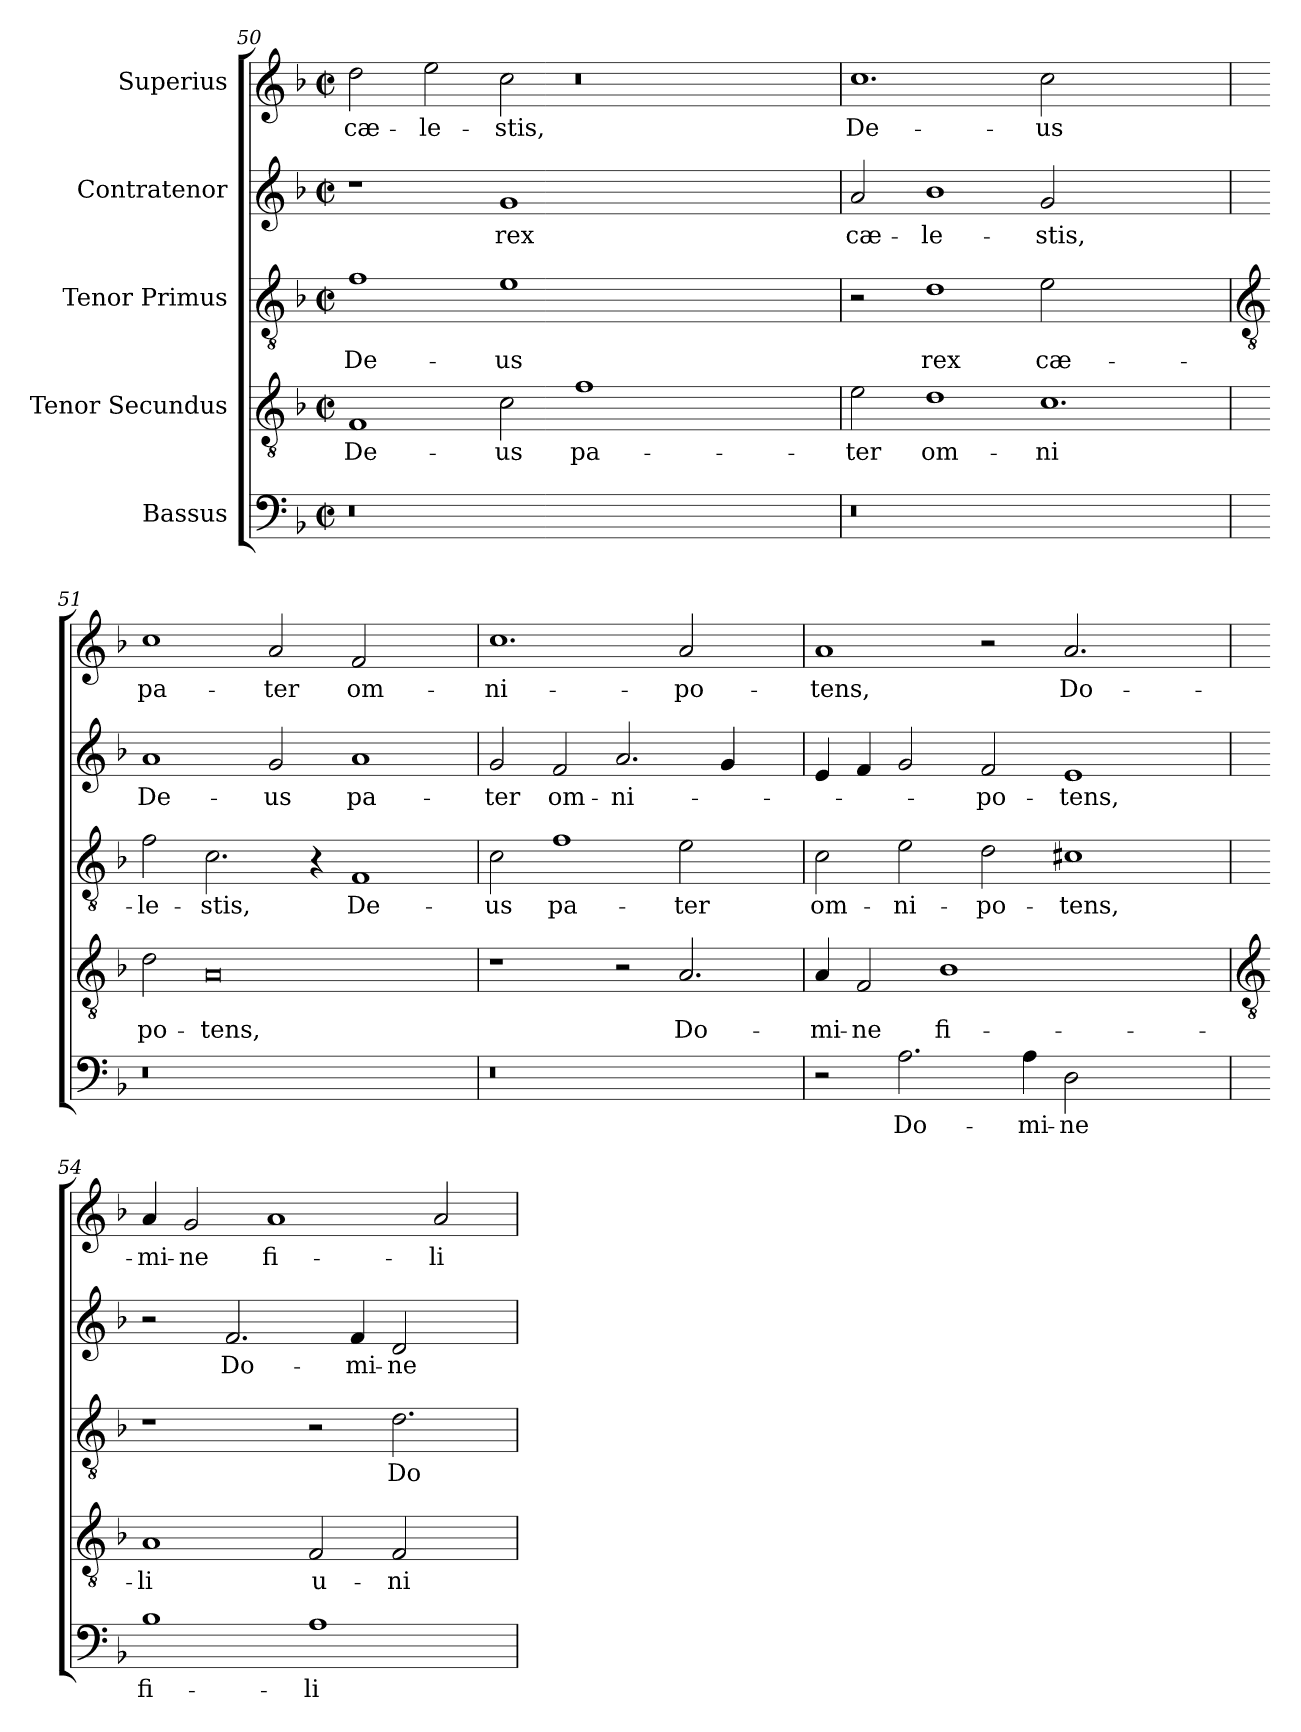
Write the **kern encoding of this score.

**kern	**text	**kern	**text	**kern	**text	**kern	**text	**kern	**text
*part5	*part5	*part4	*part4	*part3	*part3	*part2	*part2	*part1	*part1
*staff5	*staff5	*staff4	*staff4	*staff3	*staff3	*staff2	*staff2	*staff1	*staff1
*I"Bassus	*	*I"Tenor Secundus	*	*I"Tenor Primus	*	*I"Contratenor	*	*I"Superius	*
!!LO:LB:g=z
*clefF4	*	*clefGv2	*	*clefGv2	*	*clefG2	*	*clefG2	*
*k[b-]	*	*k[b-]	*	*k[b-]	*	*k[b-]	*	*k[b-]	*
*F:	*	*F:	*	*F:	*	*F:	*	*F:	*
*M4/2	*	*M4/2	*	*M4/2	*	*M4/2	*	*M4/2	*
*met(c|)	*	*met(c|)	*	*met(c|)	*	*met(c|)	*	*met(c|)	*
=50	=50	=50	=50	=50	=50	=50	=50	=50	=50
!	!	!	!LO:LY:b	!	!LO:LY:b	!	!	!	!LO:LY:b
0r	.	1F	De-	1f	De-	1r	.	2dd	cæ-
!	!	!	!	!	!	!	!	!	!LO:LY:b
.	.	.	.	.	.	.	.	2ee	-le-
!	!	!	!LO:LY:b	!	!LO:LY:b	!	!LO:LY:b	!	!LO:LY:b
.	.	2c	-us	1e	-us	1g	rex	2cc	-stis,
!	!	!	!LO:LY:b	!	!	!	!	!	!
.	.	1f	pa-	.	.	.	.	0r	.
1.ryy	.	.	.	1.ryy	.	1.ryy	.	.	.
.	.	1ryy	.	.	.	.	.	.	.
!!LO:LB:g=z
=51	=51	=51	=51	=51	=51	=51	=51	=51	=51
!	!	!	!LO:LY:b	!	!	!	!LO:LY:b	!	!LO:LY:b
0r	.	2e	-ter	2r	.	2a	cæ-	1.cc	De-
!	!	!	!LO:LY:b	!	!LO:LY:b	!	!LO:LY:b	!	!
.	.	1d	om-	1d	rex	1b-	-le-	.	.
!	!	!	!LO:LY:b	!	!LO:LY:b	!	!LO:LY:b	!	!LO:LY:b
.	.	1.c	-ni	2e	cæ-	2g	-stis,	2cc	-us
1ryy	.	.	.	1ryy	.	1ryy	.	1ryy	.
!!LO:LB:g=z
=51A	=51A	=51A	=51A	=51A	=51A	=51A	=51A	=51A	=51A
*	*	*	*	*clefGv2	*	*	*	*	*
!	!	!	!LO:LY:b	!	!LO:LY:b	!	!LO:LY:b	!	!LO:LY:b
0r	.	2d	po-	2f	-le-	1a	De-	1cc	pa-
!	!	!	!LO:LY:b	!	!LO:LY:b	!	!	!	!
.	.	0A	-tens,	2.c	-stis,	.	.	.	.
!	!	!	!	!	!	!	!LO:LY:b	!	!LO:LY:b
.	.	.	.	.	.	2g	-us	2a	-ter
.	.	.	.	4r	.	.	.	.	.
!	!	!	!	!	!LO:LY:b	!	!LO:LY:b	!	!LO:LY:b
.	.	.	.	1F	De-	1a	pa-	2f	om-
2ryy	.	.	.	.	.	.	.	2ryy	.
=52A	=52A	=52A	=52A	=52A	=52A	=52A	=52A	=52A	=52A
!	!	!	!	!	!LO:LY:b	!	!LO:LY:b	!	!LO:LY:b
0r	.	1r	.	2c	-us	2g	-ter	1.cc	-ni-
!	!	!	!	!	!LO:LY:b	!	!LO:LY:b	!	!
.	.	.	.	1f	pa-	2f	om-	.	.
!	!	!	!	!	!	!	!LO:LY:b	!	!
.	.	2r	.	.	.	2.a	-ni-	.	.
!	!	!	!LO:LY:b	!	!LO:LY:b	!	!	!	!LO:LY:b
.	.	2.A	Do-	2e	-ter	.	.	2a	-po-
.	.	.	.	.	.	4g	.	.	.
4ryy	.	.	.	4ryy	.	4ryy	.	4ryy	.
=53A	=53A	=53A	=53A	=53A	=53A	=53A	=53A	=53A	=53A
!	!	!	!LO:LY:b	!	!LO:LY:b	!	!	!	!LO:LY:b
2r	.	4A	-mi-	2c	om-	4e	.	1a	-tens,
!	!	!	!LO:LY:b	!	!	!	!	!	!
.	.	2F	-ne	.	.	4f	.	.	.
!	!LO:LY:b	!	!	!	!LO:LY:b	!	!	!	!
2.A	Do-	.	.	2e	-ni-	2g	.	.	.
!	!	!	!LO:LY:b	!	!	!	!	!	!
.	.	1B-	fi-	.	.	.	.	.	.
!	!	!	!	!	!LO:LY:b	!	!LO:LY:b	!	!
.	.	.	.	2d	-po-	2f	-po-	2r	.
!	!LO:LY:b	!	!	!	!	!	!	!	!
4A	-mi-	.	.	.	.	.	.	.	.
!	!LO:LY:b	!	!	!	!LO:LY:b	!	!LO:LY:b	!	!LO:LY:b
2D	-ne	.	.	1c#X	-tens,	1e	-tens,	2.a	Do-
.	.	2.ryy	.	.	.	.	.	.	.
2ryy	.	.	.	.	.	.	.	.	.
.	.	.	.	.	.	.	.	4ryy	.
!!LO:LB:g=z
=54A	=54A	=54A	=54A	=54A	=54A	=54A	=54A	=54A	=54A
*	*	*clefGv2	*	*	*	*	*	*	*
!	!LO:LY:b	!	!LO:LY:b	!	!	!	!	!	!LO:LY:b
1B-	fi-	1A	-li	1r	.	2r	.	4a	-mi-
!	!	!	!	!	!	!	!	!	!LO:LY:b
.	.	.	.	.	.	.	.	2g	-ne
!	!	!	!	!	!	!	!LO:LY:b	!	!
.	.	.	.	.	.	2.f	Do-	.	.
!	!	!	!	!	!	!	!	!	!LO:LY:b
.	.	.	.	.	.	.	.	1a	fi-
!	!LO:LY:b	!	!LO:LY:b	!	!	!	!	!	!
1A	-li	2F	u-	2r	.	.	.	.	.
!	!	!	!	!	!	!	!LO:LY:b	!	!
.	.	.	.	.	.	4f	-mi-	.	.
!	!	!	!LO:LY:b	!	!LO:LY:b	!	!LO:LY:b	!	!
.	.	2F	-ni-	2.d	Do-	2d	-ne	.	.
!	!	!	!	!	!	!	!	!	!LO:LY:b
.	.	.	.	.	.	.	.	2a	-li
4ryy	.	4ryy	.	.	.	4ryy	.	.	.
=	=	=	=	=	=	=	=	=	=
*-	*-	*-	*-	*-	*-	*-	*-	*-	*-
